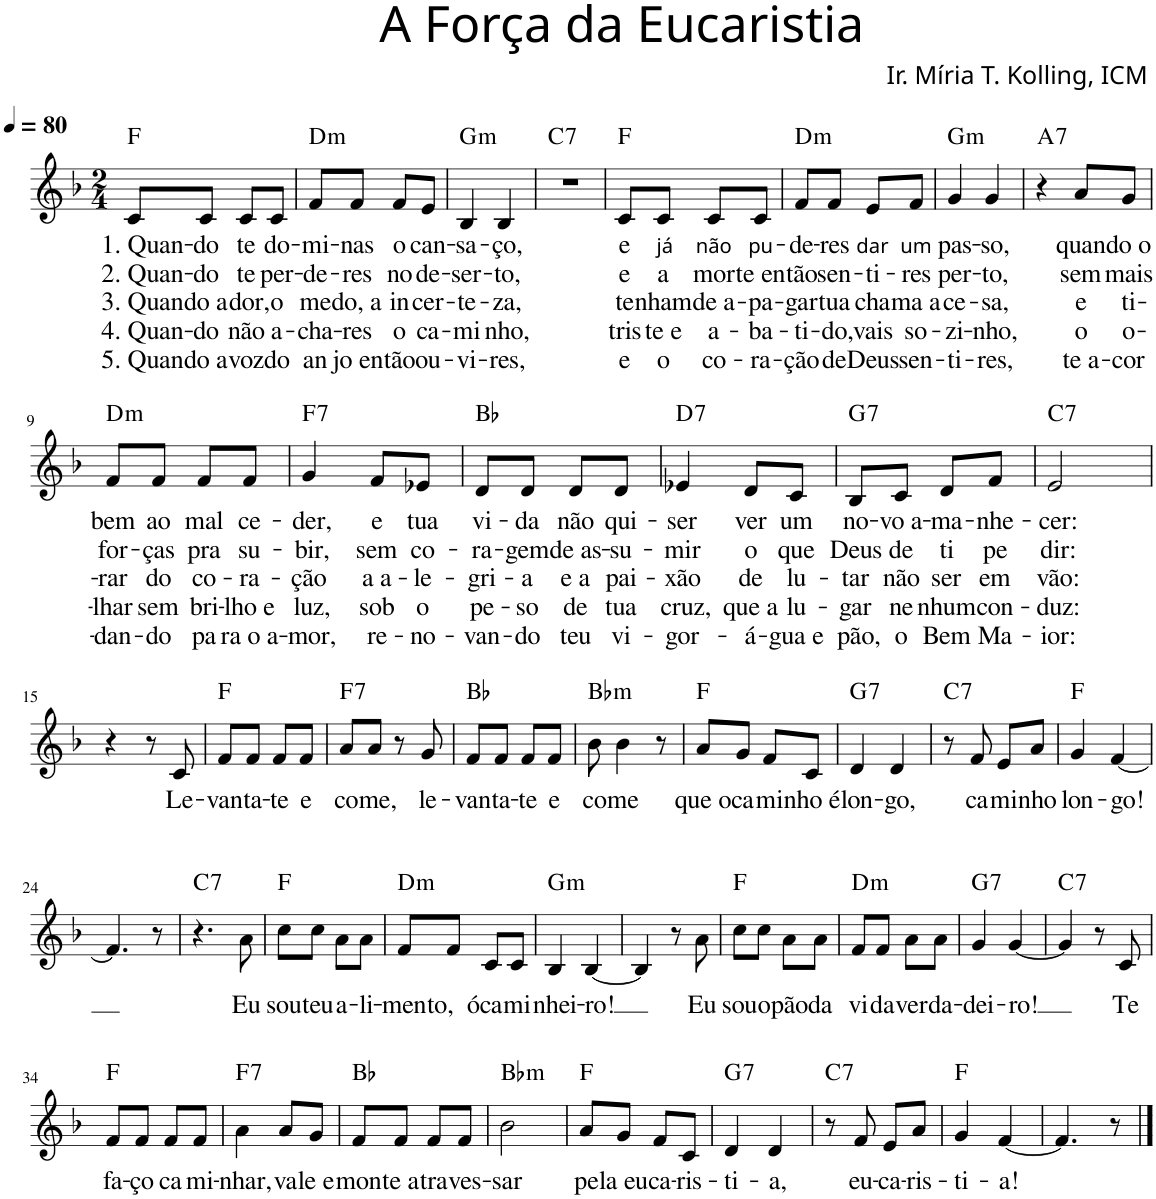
**kern	**text	**text	**text	**text	**text	**harte
*part1	*part1	*part1	*part1	*part1	*part1	*part1
*staff1	*staff1	*staff1	*staff1	*staff1	*staff1	*
*I"Instrument 1	*	*	*	*	*	*
*clefG2	*	*	*	*	*	*
*k[b-]	*	*	*	*	*	*
*F:	*	*	*	*	*	*
*M2/4	*	*	*	*	*	*
*MM80	*	*	*	*	*	*
=1	=1	=1	=1	=1	=1	=1
!	!LO:LY:b	!LO:LY:b	!LO:LY:b	!LO:LY:b	!LO:LY:b	!
8c/L	1. Quan-	2. Quan-	3. Quan-	4. Quan-	5. Quan-	F:maj
!	!LO:LY:b	!LO:LY:b	!LO:LY:b	!LO:LY:b	!LO:LY:b	!
8c/J	-do	-do	-do a	-do	-do a	.
!	!LO:LY:b	!LO:LY:b	!LO:LY:b	!LO:LY:b	!LO:LY:b	!
8c/L	te	te	dor,	não	voz	.
!	!LO:LY:b	!LO:LY:b	!LO:LY:b	!LO:LY:b	!LO:LY:b	!
8c/J	do-	per-	o	a-	do	.
=2	=2	=2	=2	=2	=2	=2
!	!LO:LY:b	!LO:LY:b	!LO:LY:b	!LO:LY:b	!LO:LY:b	!LO:H:kt=m
8f/L	-mi-	-de-	me-	-cha-	an-	D:min
!	!LO:LY:b	!LO:LY:b	!LO:LY:b	!LO:LY:b	!LO:LY:b	!
8f/J	-nas	-res	-do, a	-res	-jo en-	.
!	!LO:LY:b	!LO:LY:b	!LO:LY:b	!LO:LY:b	!LO:LY:b	!
8f/L	o	no	in-	o	-tão	.
!	!LO:LY:b	!LO:LY:b	!LO:LY:b	!LO:LY:b	!LO:LY:b	!
8e/J	can-	de-	-cer-	ca-	ou-	.
=3	=3	=3	=3	=3	=3	=3
!	!LO:LY:b	!LO:LY:b	!LO:LY:b	!LO:LY:b	!LO:LY:b	!LO:H:kt=m
4B-/	-sa-	-ser-	-te-	-mi-	-vi-	G:min
!	!LO:LY:b	!LO:LY:b	!LO:LY:b	!LO:LY:b	!LO:LY:b	!
4B-/	-ço,	-to,	-za,	-nho,	-res,	.
=4	=4	=4	=4	=4	=4	=4
!	!	!	!	!	!	!LO:H:kt=7
2r	.	.	.	.	.	C:7
=5	=5	=5	=5	=5	=5	=5
!	!LO:LY:b	!LO:LY:b	!LO:LY:b	!LO:LY:b	!LO:LY:b	!
8c/L	e	e	te-	tris-	e	F:maj
!	!LO:LY:b	!LO:LY:b	!LO:LY:b	!LO:LY:b	!LO:LY:b	!
8c/J	já	a	-nham	-te e	o	.
!	!LO:LY:b	!LO:LY:b	!LO:LY:b	!LO:LY:b	!LO:LY:b	!
8c/L	não	mor-	de a-	a-	co-	.
!	!LO:LY:b	!LO:LY:b	!LO:LY:b	!LO:LY:b	!LO:LY:b	!
8c/J	pu-	-te en-	-pa-	-ba-	-ra-	.
=6	=6	=6	=6	=6	=6	=6
!	!LO:LY:b	!LO:LY:b	!LO:LY:b	!LO:LY:b	!LO:LY:b	!LO:H:kt=m
8f/L	-de-	-tão	-gar	-ti-	-ção	D:min
!	!LO:LY:b	!LO:LY:b	!LO:LY:b	!LO:LY:b	!LO:LY:b	!
8f/J	-res	sen-	tua	-do,	de	.
!	!LO:LY:b	!LO:LY:b	!LO:LY:b	!LO:LY:b	!LO:LY:b	!
8e/L	dar	-ti-	cha-	vais	Deus	.
!	!LO:LY:b	!LO:LY:b	!LO:LY:b	!LO:LY:b	!LO:LY:b	!
8f/J	um	-res	-ma a-	so-	sen-	.
=7	=7	=7	=7	=7	=7	=7
!	!LO:LY:b	!LO:LY:b	!LO:LY:b	!LO:LY:b	!LO:LY:b	!LO:H:kt=m
4g/	pas-	per-	-ce-	-zi-	-ti-	G:min
!	!LO:LY:b	!LO:LY:b	!LO:LY:b	!LO:LY:b	!LO:LY:b	!
4g/	-so,	-to,	-sa,	-nho,	-res,	.
=8	=8	=8	=8	=8	=8	=8
!	!	!	!	!	!	!LO:H:kt=7
4r	.	.	.	.	.	A:7
!	!LO:LY:b	!LO:LY:b	!LO:LY:b	!LO:LY:b	!LO:LY:b	!
8a/L	quan-	sem	e	o	te a-	.
!	!LO:LY:b	!LO:LY:b	!LO:LY:b	!LO:LY:b	!LO:LY:b	!
8g/J	-do o	mais	ti-	o-	-cor-	.
!!LO:LB:g=z
=9	=9	=9	=9	=9	=9	=9
!	!LO:LY:b	!LO:LY:b	!LO:LY:b	!LO:LY:b	!LO:LY:b	!LO:H:kt=m
8f/L	bem	for-	-rar	-lhar	-dan-	D:min
!	!LO:LY:b	!LO:LY:b	!LO:LY:b	!LO:LY:b	!LO:LY:b	!
8f/J	ao	ças	do	sem	-do	.
!	!LO:LY:b	!LO:LY:b	!LO:LY:b	!LO:LY:b	!LO:LY:b	!
8f/L	mal	pra	co-	bri-	pa-	.
!	!LO:LY:b	!LO:LY:b	!LO:LY:b	!LO:LY:b	!LO:LY:b	!
8f/J	ce-	su-	-ra-	-lho e	-ra o a-	.
=10	=10	=10	=10	=10	=10	=10
!	!LO:LY:b	!LO:LY:b	!LO:LY:b	!LO:LY:b	!LO:LY:b	!LO:H:kt=7
4g/	-der,	-bir,	-ção	luz,	-mor,	F:7
!	!LO:LY:b	!LO:LY:b	!LO:LY:b	!LO:LY:b	!LO:LY:b	!
8f/L	e	sem	a a-	sob	re-	.
!	!LO:LY:b	!LO:LY:b	!LO:LY:b	!LO:LY:b	!LO:LY:b	!
8e-X/J	tua	co-	-le-	o	-no-	.
=11	=11	=11	=11	=11	=11	=11
!	!LO:LY:b	!LO:LY:b	!LO:LY:b	!LO:LY:b	!LO:LY:b	!
8d/L	vi-	-ra-	-gri-	pe-	-van-	Bb:maj
!	!LO:LY:b	!LO:LY:b	!LO:LY:b	!LO:LY:b	!LO:LY:b	!
8d/J	-da	-gem	-a	-so	-do	.
!	!LO:LY:b	!LO:LY:b	!LO:LY:b	!LO:LY:b	!LO:LY:b	!
8d/L	não	de as-	e a	de	teu	.
!	!LO:LY:b	!LO:LY:b	!LO:LY:b	!LO:LY:b	!LO:LY:b	!
8d/J	qui-	-su-	pai-	tua	vi-	.
=12	=12	=12	=12	=12	=12	=12
!	!LO:LY:b	!LO:LY:b	!LO:LY:b	!LO:LY:b	!LO:LY:b	!LO:H:kt=7
4e-X/	-ser	-mir	-xão	cruz,	-gor-	D:7
!	!LO:LY:b	!LO:LY:b	!LO:LY:b	!LO:LY:b	!LO:LY:b	!
8d/L	ver	o	de	que a	-á-	.
!	!LO:LY:b	!LO:LY:b	!LO:LY:b	!LO:LY:b	!LO:LY:b	!
8c/J	um	que	lu-	lu-	-gua e	.
=13	=13	=13	=13	=13	=13	=13
!	!LO:LY:b	!LO:LY:b	!LO:LY:b	!LO:LY:b	!LO:LY:b	!LO:H:kt=7
8B-/L	no-	Deus	-tar	-gar	pão,	G:7
!	!LO:LY:b	!LO:LY:b	!LO:LY:b	!LO:LY:b	!LO:LY:b	!
8c/J	-vo a-	de	não	ne-	o	.
!	!LO:LY:b	!LO:LY:b	!LO:LY:b	!LO:LY:b	!LO:LY:b	!
8d/L	-ma-	ti	ser	-nhum	Bem	.
!	!LO:LY:b	!LO:LY:b	!LO:LY:b	!LO:LY:b	!LO:LY:b	!
8f/J	-nhe-	pe	em	con-	Ma-	.
=14	=14	=14	=14	=14	=14	=14
!	!LO:LY:b	!LO:LY:b	!LO:LY:b	!LO:LY:b	!LO:LY:b	!LO:H:kt=7
2e/	-cer:	dir:	vão:	-duz:	-ior:	C:7
!!LO:LB:g=z
=15	=15	=15	=15	=15	=15	=15
4r	.	.	.	.	.	.
8r	.	.	.	.	.	.
!	!LO:LY:b	!	!	!	!	!
8c/	Le-	.	.	.	.	.
=16	=16	=16	=16	=16	=16	=16
!	!LO:LY:b	!	!	!	!	!
8f/L	-van-	.	.	.	.	F:maj
!	!LO:LY:b	!	!	!	!	!
8f/J	-ta-	.	.	.	.	.
!	!LO:LY:b	!	!	!	!	!
8f/L	-te	.	.	.	.	.
!	!LO:LY:b	!	!	!	!	!
8f/J	e	.	.	.	.	.
=17	=17	=17	=17	=17	=17	=17
!	!LO:LY:b	!	!	!	!	!LO:H:kt=7
8a/L	co-	.	.	.	.	F:7
!	!LO:LY:b	!	!	!	!	!
8a/J	-me,	.	.	.	.	.
8r	.	.	.	.	.	.
!	!LO:LY:b	!	!	!	!	!
8g/	le-	.	.	.	.	.
=18	=18	=18	=18	=18	=18	=18
!	!LO:LY:b	!	!	!	!	!
8f/L	-van-	.	.	.	.	Bb:maj
!	!LO:LY:b	!	!	!	!	!
8f/J	-ta-	.	.	.	.	.
!	!LO:LY:b	!	!	!	!	!
8f/L	-te	.	.	.	.	.
!	!LO:LY:b	!	!	!	!	!
8f/J	e	.	.	.	.	.
=19	=19	=19	=19	=19	=19	=19
!	!LO:LY:b	!	!	!	!	!LO:H:kt=m
8b-\	co-	.	.	.	.	Bb:min
!	!LO:LY:b	!	!	!	!	!
4b-\	-me	.	.	.	.	.
8r	.	.	.	.	.	.
=20	=20	=20	=20	=20	=20	=20
!	!LO:LY:b	!	!	!	!	!
8a/L	que o	.	.	.	.	F:maj
!	!LO:LY:b	!	!	!	!	!
8g/J	ca-	.	.	.	.	.
!	!LO:LY:b	!	!	!	!	!
8f/L	-mi-	.	.	.	.	.
!	!LO:LY:b	!	!	!	!	!
8c/J	-nho é	.	.	.	.	.
=21	=21	=21	=21	=21	=21	=21
!	!LO:LY:b	!	!	!	!	!LO:H:kt=7
4d/	lon-	.	.	.	.	G:7
!	!LO:LY:b	!	!	!	!	!
4d/	-go,	.	.	.	.	.
=22	=22	=22	=22	=22	=22	=22
!	!	!	!	!	!	!LO:H:kt=7
8r	.	.	.	.	.	C:7
!	!LO:LY:b	!	!	!	!	!
8f/	ca-	.	.	.	.	.
!	!LO:LY:b	!	!	!	!	!
8e/L	-mi-	.	.	.	.	.
!	!LO:LY:b	!	!	!	!	!
8a/J	-nho	.	.	.	.	.
=23	=23	=23	=23	=23	=23	=23
!	!LO:LY:b	!	!	!	!	!
4g/	lon-	.	.	.	.	F:maj
!	!LO:LY:b	!	!	!	!	!
[<4f/	-go!	.	.	.	.	.
!!LO:LB:g=z
=24	=24	=24	=24	=24	=24	=24
4.f/]	.	.	.	.	.	.
8r	.	.	.	.	.	.
=25	=25	=25	=25	=25	=25	=25
!	!	!	!	!	!	!LO:H:kt=7
4.r	.	.	.	.	.	C:7
!	!LO:LY:b	!	!	!	!	!
8a\	Eu	.	.	.	.	.
=26	=26	=26	=26	=26	=26	=26
!	!LO:LY:b	!	!	!	!	!
8cc\L	sou	.	.	.	.	F:maj
!	!LO:LY:b	!	!	!	!	!
8cc\J	teu	.	.	.	.	.
!	!LO:LY:b	!	!	!	!	!
8a\L	a-	.	.	.	.	.
!	!LO:LY:b	!	!	!	!	!
8a\J	-li-	.	.	.	.	.
=27	=27	=27	=27	=27	=27	=27
!	!LO:LY:b	!	!	!	!	!LO:H:kt=m
8f/L	-men-	.	.	.	.	D:min
!	!LO:LY:b	!	!	!	!	!
8f/J	-to, ó	.	.	.	.	.
!	!LO:LY:b	!	!	!	!	!
8c/L	ca-	.	.	.	.	.
!	!LO:LY:b	!	!	!	!	!
8c/J	-mi-	.	.	.	.	.
=28	=28	=28	=28	=28	=28	=28
!	!LO:LY:b	!	!	!	!	!LO:H:kt=m
4B-/	-nhei-	.	.	.	.	G:min
!	!LO:LY:b	!	!	!	!	!
[<4B-/	-ro!	.	.	.	.	.
=29	=29	=29	=29	=29	=29	=29
4B-/]	.	.	.	.	.	.
8r	.	.	.	.	.	.
!	!LO:LY:b	!	!	!	!	!
8a\	Eu	.	.	.	.	.
=30	=30	=30	=30	=30	=30	=30
!	!LO:LY:b	!	!	!	!	!
8cc\L	sou	.	.	.	.	F:maj
!	!LO:LY:b	!	!	!	!	!
8cc\J	o	.	.	.	.	.
!	!LO:LY:b	!	!	!	!	!
8a\L	pão	.	.	.	.	.
!	!LO:LY:b	!	!	!	!	!
8a\J	da	.	.	.	.	.
=31	=31	=31	=31	=31	=31	=31
!	!LO:LY:b	!	!	!	!	!LO:H:kt=m
8f/L	vi-	.	.	.	.	D:min
!	!LO:LY:b	!	!	!	!	!
8f/J	-da	.	.	.	.	.
!	!LO:LY:b	!	!	!	!	!
8a\L	ver-	.	.	.	.	.
!	!LO:LY:b	!	!	!	!	!
8a\J	-da-	.	.	.	.	.
=32	=32	=32	=32	=32	=32	=32
!	!LO:LY:b	!	!	!	!	!LO:H:kt=7
4g/	-dei-	.	.	.	.	G:7
!	!LO:LY:b	!	!	!	!	!
[<4g/	-ro!	.	.	.	.	.
=33	=33	=33	=33	=33	=33	=33
!	!	!	!	!	!	!LO:H:kt=7
4g/]	.	.	.	.	.	C:7
8r	.	.	.	.	.	.
!	!LO:LY:b	!	!	!	!	!
8c/	Te	.	.	.	.	.
!!LO:LB:g=z
=34	=34	=34	=34	=34	=34	=34
!	!LO:LY:b	!	!	!	!	!
8f/L	fa-	.	.	.	.	F:maj
!	!LO:LY:b	!	!	!	!	!
8f/J	-ço	.	.	.	.	.
!	!LO:LY:b	!	!	!	!	!
8f/L	ca-	.	.	.	.	.
!	!LO:LY:b	!	!	!	!	!
8f/J	-mi-	.	.	.	.	.
=35	=35	=35	=35	=35	=35	=35
!	!LO:LY:b	!	!	!	!	!LO:H:kt=7
4a\	-nhar,	.	.	.	.	F:7
!	!LO:LY:b	!	!	!	!	!
8a/L	va-	.	.	.	.	.
!	!LO:LY:b	!	!	!	!	!
8g/J	-le e	.	.	.	.	.
=36	=36	=36	=36	=36	=36	=36
!	!LO:LY:b	!	!	!	!	!
8f/L	mon-	.	.	.	.	Bb:maj
!	!LO:LY:b	!	!	!	!	!
8f/J	-te a-	.	.	.	.	.
!	!LO:LY:b	!	!	!	!	!
8f/L	-tra-	.	.	.	.	.
!	!LO:LY:b	!	!	!	!	!
8f/J	-ves-	.	.	.	.	.
=37	=37	=37	=37	=37	=37	=37
!	!LO:LY:b	!	!	!	!	!LO:H:kt=m
2b-\	-sar	.	.	.	.	Bb:min
=38	=38	=38	=38	=38	=38	=38
!	!LO:LY:b	!	!	!	!	!
8a/L	pe-	.	.	.	.	F:maj
!	!LO:LY:b	!	!	!	!	!
8g/J	-la eu-	.	.	.	.	.
!	!LO:LY:b	!	!	!	!	!
8f/L	-ca-	.	.	.	.	.
!	!LO:LY:b	!	!	!	!	!
8c/J	-ris-	.	.	.	.	.
=39	=39	=39	=39	=39	=39	=39
!	!LO:LY:b	!	!	!	!	!LO:H:kt=7
4d/	-ti-	.	.	.	.	G:7
!	!LO:LY:b	!	!	!	!	!
4d/	-a,	.	.	.	.	.
=40	=40	=40	=40	=40	=40	=40
!	!	!	!	!	!	!LO:H:kt=7
8r	.	.	.	.	.	C:7
!	!LO:LY:b	!	!	!	!	!
8f/	eu-	.	.	.	.	.
!	!LO:LY:b	!	!	!	!	!
8e/L	-ca-	.	.	.	.	.
!	!LO:LY:b	!	!	!	!	!
8a/J	-ris-	.	.	.	.	.
=41	=41	=41	=41	=41	=41	=41
!	!LO:LY:b	!	!	!	!	!
4g/	-ti-	.	.	.	.	F:maj
!	!LO:LY:b	!	!	!	!	!
[4f/	-a!	.	.	.	.	.
=42	=42	=42	=42	=42	=42	=42
4.f/]	.	.	.	.	.	.
8r	.	.	.	.	.	.
==	==	==	==	==	==	==
*-	*-	*-	*-	*-	*-	*-
